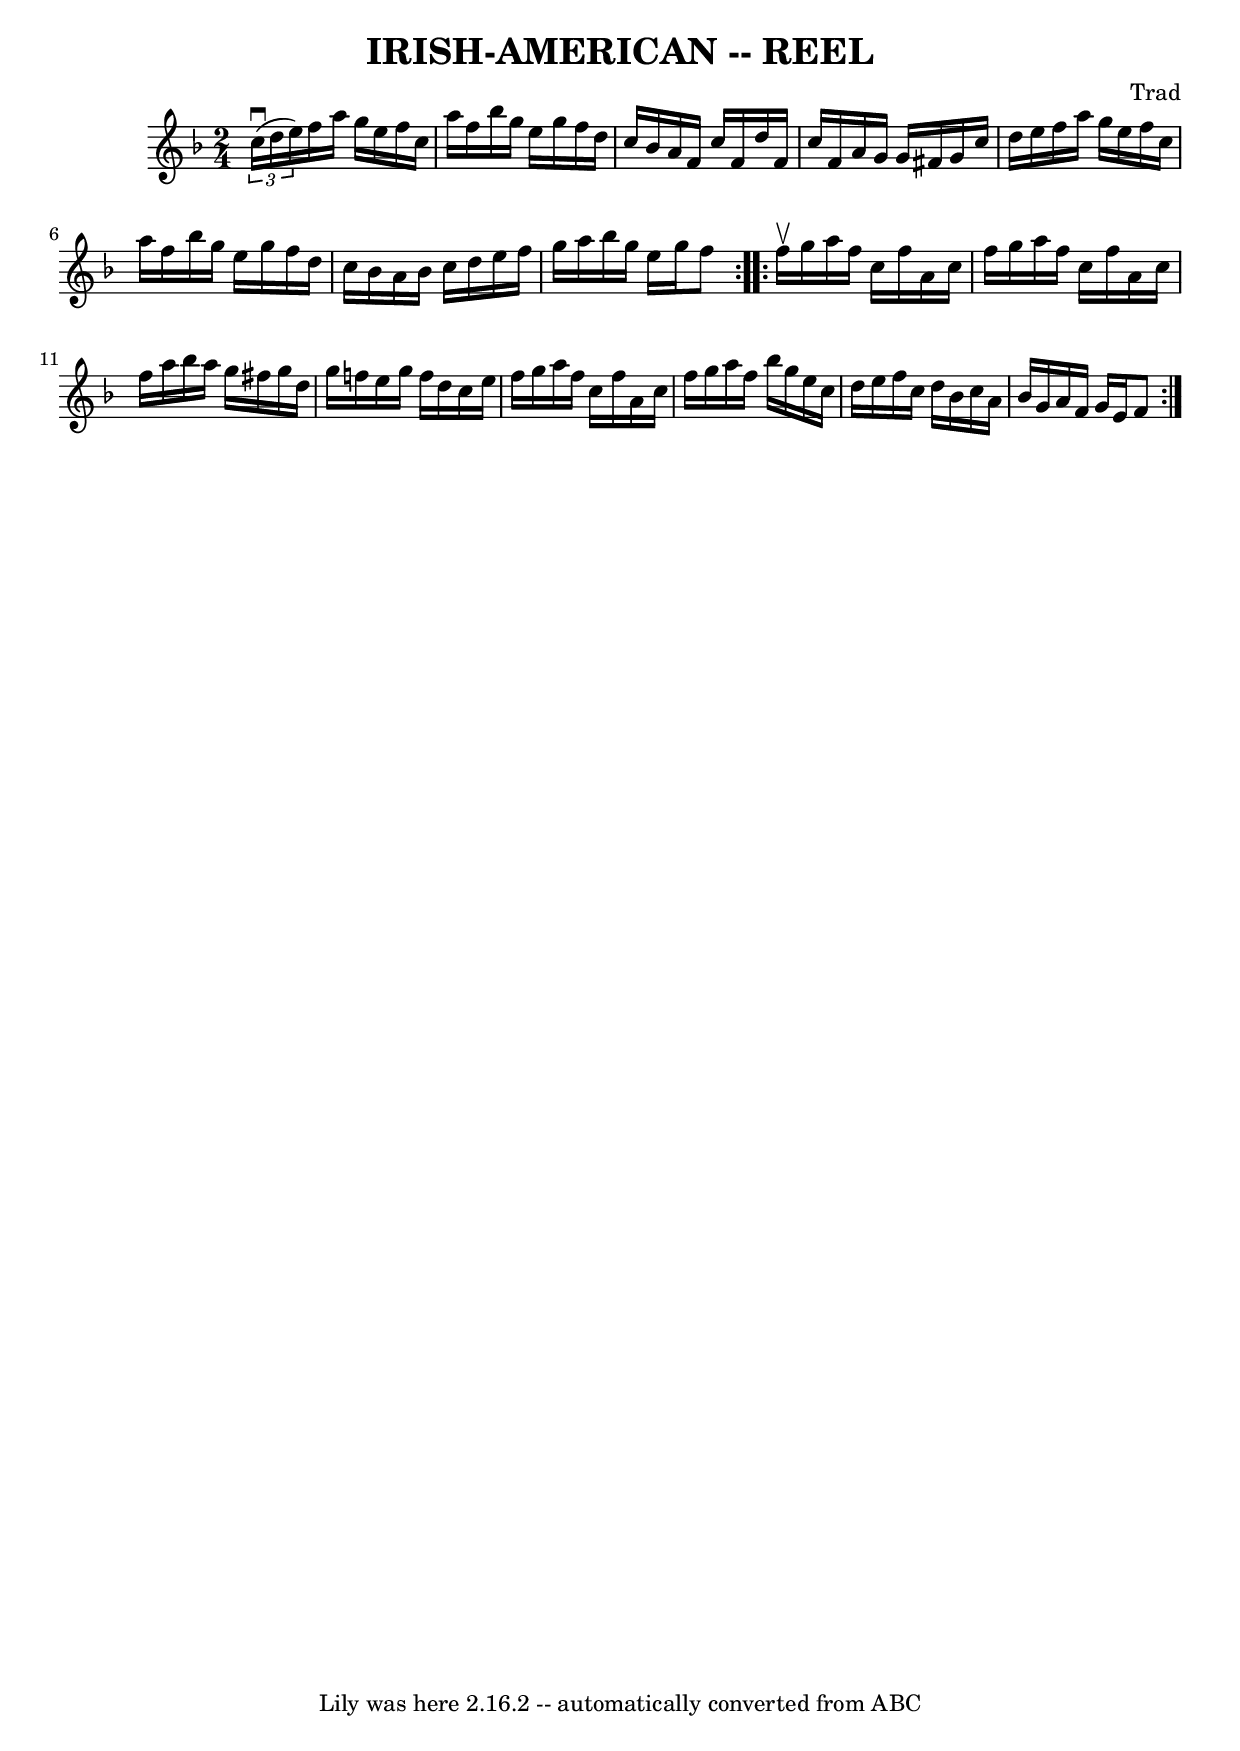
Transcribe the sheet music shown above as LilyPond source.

\version "2.16.2"
\include "Mammoth.ily"
\header {
  %% book = "Cole's 1000 Fiddle Tunes"
  composer = "Trad"
  crossRefNumber = "1"
  footnotes = ""
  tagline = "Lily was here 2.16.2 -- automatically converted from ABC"
  title = "IRISH-AMERICAN -- REEL"

}
voicedefault =  {



  \repeat volta 2 {

    \time 2/4 
    \key f \major
    \times 2/3 { c''16 (^\downbow d''16 e''16) 
 	       }        |
    f''16 a''16 g''16 e''16 f''16 c''16 a''16       f''16     |
    bes''16 g''16 e''16 g''16 f''16 d''16         c''16 bes'16     |
    a'16 f'16 c''16 f'16 d''16 f'16         c''16 f'16     |
    a'16 g'16 g'16 fis'16 g'16 c''16         d''16 e''16    |  |
    f''16 a''16 g''16 e''16         f''16 c''16 a''16 f''16     |
    bes''16 g''16 e''16         g''16 f''16 d''16 c''16 bes'16     |
    a'16 bes'16         c''16 d''16 e''16 f''16 g''16 a''16     |
    bes''16    
    g''16 e''16 g''16 f''8    
  }     
  \repeat volta 2 {
    f''16^\upbow        g''16         |
    a''16 f''16 c''16 f''16 a'16 c''16         f''16 g''16     |
    a''16 f''16 c''16 f''16 a'16 c''16       f''16 a''16     |
    bes''16 a''16 g''16 fis''16 g''16         d''16 g''16 f''!16     |
    e''16 g''16 f''16 d''16         c''16 e''16 f''16 g''16    |  |
    a''16 f''16         c''16 f''16 a'16 c''16 f''16 g''16     |
    a''16 f''16       bes''16 g''16 e''16 c''16 d''16 e''16     |
    f''16         c''16 d''16 bes'16 c''16 a'16 bes'16 g'16     |
    a'16  
    f'16 g'16 e'16 f'8    
  }   

}

\score{
  <<

    \context Staff="default"
    {
      \voicedefault 
      
    }

  >>
  \layout {
    
  }
  \midi {
  }

}
